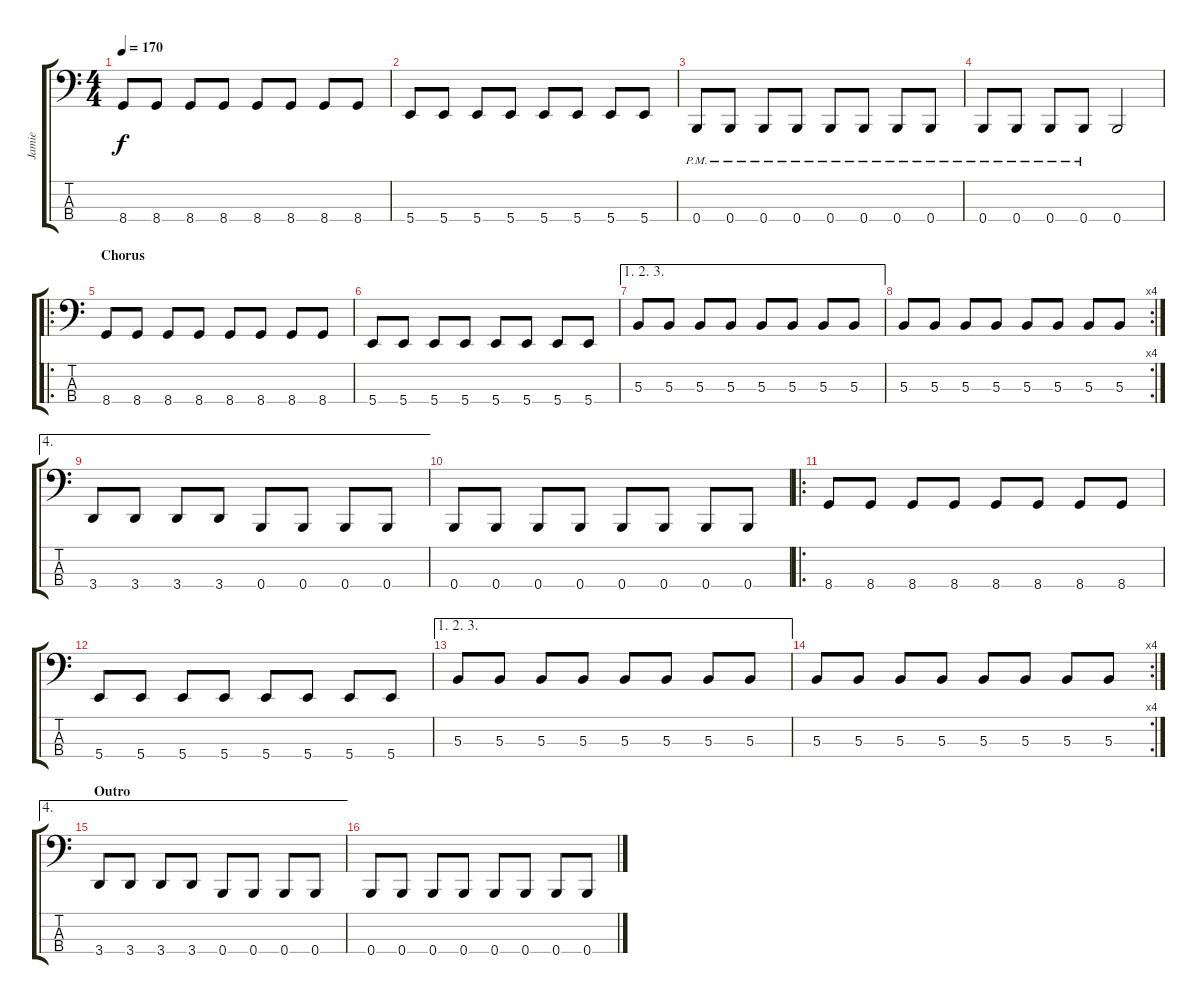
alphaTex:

\track ("Jamie" "Jamie") {instrument synthbass1}
\staff {score tabs}
\tuning (E2 B1 Gb1 B0) {hide}
\ts (4 4)
\tempo 170
\clef f4
\ks c
8.4.8{dy f} 8.4.8 8.4.8 8.4.8 8.4.8 8.4.8 8.4.8 8.4.8 |
5.4.8 5.4.8 5.4.8 5.4.8 5.4.8 5.4.8 5.4.8 5.4.8 |
0.4{pm}.8 0.4{pm}.8 0.4{pm}.8 0.4{pm}.8 0.4{pm}.8 0.4{pm}.8 0.4{pm}.8 0.4{pm}.8 |
0.4{pm}.8 0.4{pm}.8 0.4{pm}.8 0.4{pm}.8 0.4.2 |
\ro
\section ("" "Chorus")
8.4.8 8.4.8 8.4.8 8.4.8 8.4.8 8.4.8 8.4.8 8.4.8 |
5.4.8 5.4.8 5.4.8 5.4.8 5.4.8 5.4.8 5.4.8 5.4.8 |
\ae (1 2 3)
5.3.8 5.3.8 5.3.8 5.3.8 5.3.8 5.3.8 5.3.8 5.3.8 |
\rc 4
5.3.8 5.3.8 5.3.8 5.3.8 5.3.8 5.3.8 5.3.8 5.3.8 |
\ae 4
3.4.8 3.4.8 3.4.8 3.4.8 0.4.8 0.4.8 0.4.8 0.4.8 |
0.4.8 0.4.8 0.4.8 0.4.8 0.4.8 0.4.8 0.4.8 0.4.8 |
\ro
8.4.8 8.4.8 8.4.8 8.4.8 8.4.8 8.4.8 8.4.8 8.4.8 |
5.4.8 5.4.8 5.4.8 5.4.8 5.4.8 5.4.8 5.4.8 5.4.8 |
\ae (1 2 3)
5.3.8 5.3.8 5.3.8 5.3.8 5.3.8 5.3.8 5.3.8 5.3.8 |
\rc 4
5.3.8 5.3.8 5.3.8 5.3.8 5.3.8 5.3.8 5.3.8 5.3.8 |
\ae 4
\section ("" "Outro")
3.4.8 3.4.8 3.4.8 3.4.8 0.4.8 0.4.8 0.4.8 0.4.8 |
0.4.8 0.4.8 0.4.8 0.4.8 0.4.8 0.4.8 0.4.8 0.4.8
